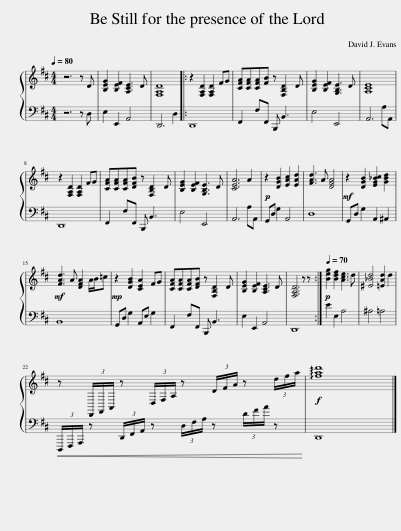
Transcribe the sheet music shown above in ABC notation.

X:1
%%score { 1 | 2 }
L:1/8
Q:1/4=80
M:4/4
I:linebreak $
K:D
V:1 treble
V:2 bass
V:1
 z6 z D | [B,EG]2 [B,EF]2 [A,CE]3 D | [F,A,D]8 |: z2 [F,A,D]2 [F,A,D]2 FG | [CFA][CFA][CFA][FB] z [F,B,D]2 D | %5
 [B,EG]2 [B,EF]2 [G,B,E]3 D | [A,CE]8 |$ z2 [F,A,D]2 [F,A,D]2 FG | [CFA][CFA][CFA][DFB] z [F,B,D]2 D | [B,EG]2 [B,EF]2 [G,B,E]3 D | %10
 [CEA]6 A2 |!p! z2 [DGB]2 [EAc]2 [EAd]2 | [FAd]3 A [DFA]4 |!mf! z2 [DGB]2 [EG_Bc]2 [GBd]2 |$!mf! [FAd]3 A [DFA]2 A/B/=c | %15
!mp! z2 [DGB]2 [CEA]2 FG | [CFA][CFA][CFA][DFB] z [F,B,D]2 D | [B,EG]2 [B,EF]2 [A,CE]3 D | [F,A,D]6 z z :|!p![Q:1/4=70] [Beg]2 [Bdf]2 [Ace]3 d | %20
 [^E_Bd]4 [=EAd]2 d2 |$ z (3D,,/F,,/A,,/ z (3D,/F,/A,/ z (3D/F/A/ z (3d/f/a/ |!f! !arpeggio![fad']8 |] %23
V:2
 z6 z D, | E,2 E,,2 A,,4 | D,,6 D,2 |: D,,8 | F,,2 F,F,, B,,, B,,3 | %5
 E,4 E,,4 | A,,6 A,A,, |$ D,,8 | F,,2 F,F,, B,,, B,,3 | E,4 E,,4 | %10
 A,,6 A,A,, | G,,D, G,2 A,,4 | D,8 | G,,D, G,2 A,,2 ^A,,2 |$ B,,8 | %15
 G,,D, G,2 A,,E, G,2 | F,,2 F,F,, B,,, B,,3 | E,2 E,,2 A,,4 | D,,8 :| E2 E,2 A,4 | %20
 ^A,4 =A,4 |$!<(! (3D,,,/F,,,/A,,,/ z (3D,,/F,,/A,,/ z (3D,/F,/A,/ z (3D/F/A/ z!<)! | D,,8 |] %23
